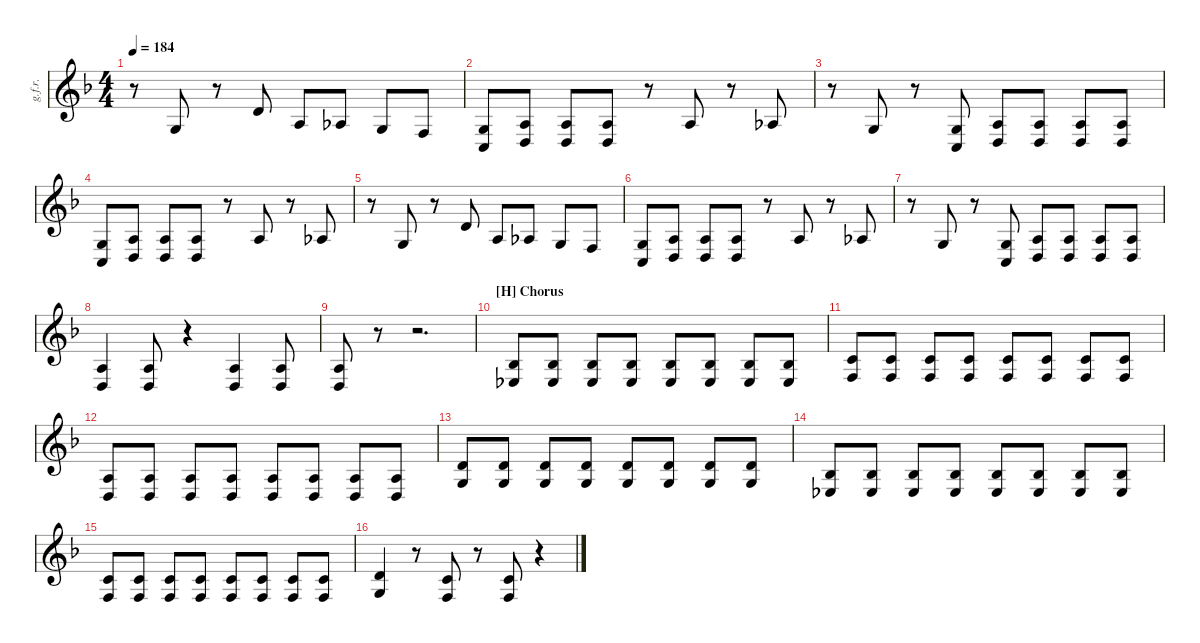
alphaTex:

\defaultSystemsLayout 4
\hideDynamics
\bracketExtendMode nobrackets
\otherSystemsTrackNameOrientation horizontal
\track ("Guitar Folder R" "g.f.r.") {instrument distortionguitar}
\staff {score}
\tuning (D4 A3 F3 C3 G2 C2)
\ts (4 4)
\tempo 184
\clef g2
\ks dminor
r.8{dy mf} 7.6.8 r.8 7.5.8 9.6.8 8.6.8 7.6.8 5.6.8 |
(0.6 0.5).8 (2.6 2.5).8 (2.6 2.5).8 (2.5 2.6).8 r.8 9.6.8 r.8 8.6.8 |
r.8 7.6.8 r.8 (0.6 0.5).8 (2.5 2.6).8 (2.6 2.5).8 (2.5 2.6).8 (2.5 2.6).8 |
(0.6 0.5).8 (2.6 2.5).8 (2.6 2.5).8 (2.5 2.6).8 r.8 9.6.8 r.8 8.6.8 |
r.8 7.6.8 r.8 7.5.8 9.6.8 8.6.8 7.6.8 5.6.8 |
(0.6 0.5).8 (2.6 2.5).8 (2.6 2.5).8 (2.5 2.6).8 r.8 9.6.8 r.8 8.6.8 |
r.8 7.6.8 r.8 (0.6 0.5).8 (2.5 2.6).8 (2.6 2.5).8 (2.5 2.6).8 (2.5 2.6).8 |
(2.6{pm} 2.5{pm}).4 (2.6{pm} 2.5{pm}).8 r.4 (2.6{pm} 2.5{pm}).4 (2.5{pm} 2.6{pm}).8 |
(2.6{pm} 2.5{pm}).8 r.8 r.2{d} |
\section ("H" "Chorus")
(3.6 3.5).8 (3.6 3.5).8 (3.6 3.5).8 (3.6 3.5).8 (3.6 3.5).8 (3.6 3.5).8 (3.6 3.5).8 (3.6 3.5).8 |
(5.6 5.5).8 (5.6 5.5).8 (5.6 5.5).8 (5.6 5.5).8 (5.6 5.5).8 (5.6 5.5).8 (5.6 5.5).8 (5.6 5.5).8 |
(2.6 2.5).8 (2.6 2.5).8 (2.6 2.5).8 (2.6 2.5).8 (2.6 2.5).8 (2.6 2.5).8 (2.6 2.5).8 (2.6 2.5).8 |
(7.6 7.5).8 (7.6 7.5).8 (7.6 7.5).8 (7.6 7.5).8 (7.6 7.5).8 (7.6 7.5).8 (7.6 7.5).8 (7.6 7.5).8 |
(3.6 3.5).8 (3.6 3.5).8 (3.6 3.5).8 (3.6 3.5).8 (3.6 3.5).8 (3.6 3.5).8 (3.6 3.5).8 (3.6 3.5).8 |
(5.6 5.5).8 (5.6 5.5).8 (5.6 5.5).8 (5.6 5.5).8 (5.6 5.5).8 (5.6 5.5).8 (5.6 5.5).8 (5.6 5.5).8 |
(7.6 7.5).4 r.8 (5.6 5.5).8 r.8 (5.5 5.6).8 r.4
